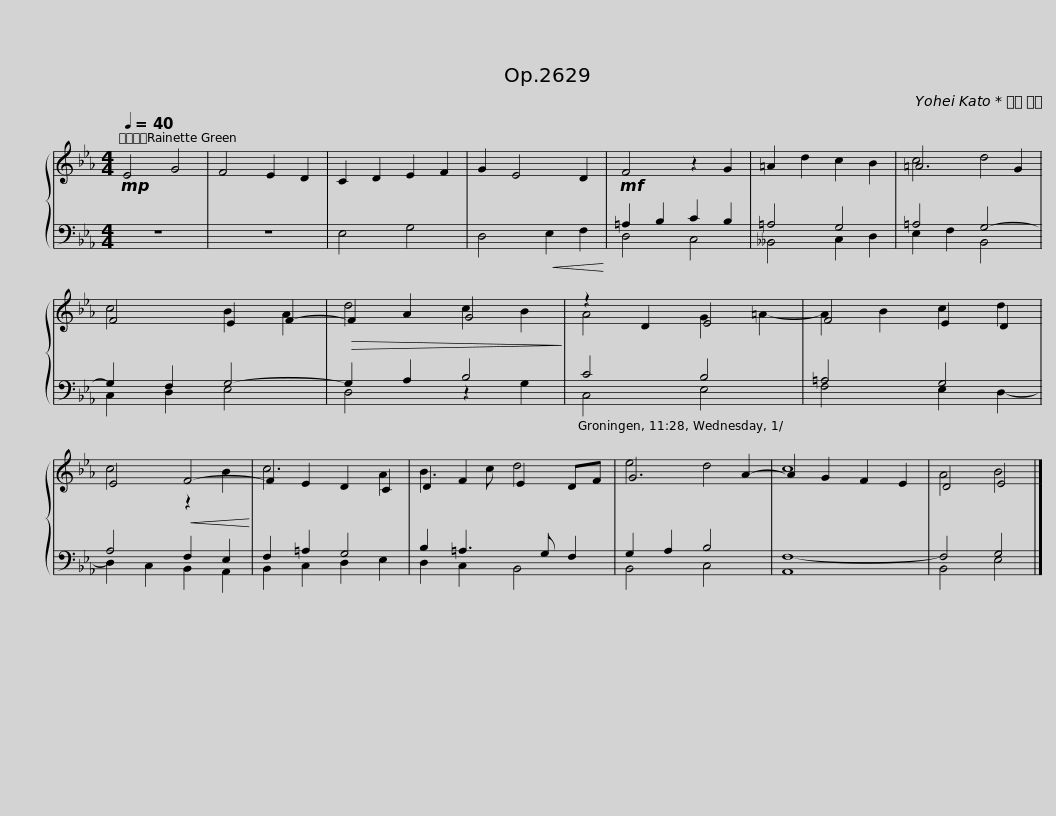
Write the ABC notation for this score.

X:1
%%score { ( 1 4 ) | ( 2 3 ) }
L:1/8
Q:1/4=40
M:4/4
I:linebreak $
K:Eb
V:1 treble
V:4 treble
V:2 bass
V:3 bass
V:1
!mp! E4 G4 | F4 E2 D2 | C2 D2 E2 F2 | G2 E4 D2 |!mf! F4 z2 G2 | %5
 =A2 d2 c2 B2 | =A6 G2 | F4 E2 F2- |!>(! F2 A2 G4!>)! |$ z2 D2 E4 | %10
 F4 E2 D2 | E4!<(! F4-!<)! | F2 E2 D2 C2 | D2 F2 E2 DF | G6 A2- | %15
 A2 G2 F2 E2 | D4 E4 |] %17
V:2
 z8 | z8 | E,4 G,4 | D,4!<(! E,2 F,2!<)! | =A,2 B,2 C2 B,2 | %5
 =A,4 G,4 | =A,4 G,4- | G,2 F,2 G,4- | G,2 A,2 B,4 |$ C4 B,4 | %10
 =A,4 G,4 | A,4 F,2 E,2 | F,2 =A,2 G,4 | B,2 =A,3 G, F,2 | G,2 A,2 B,4 | %15
 [A,,F,-]8 | F,4 G,4 |] %17
V:3
 x8 | x8 | x8 | x8 | D,4 C,4 | %5
 __B,,4 C,2 D,2 | E,2 F,2 B,,4 | C,2 D,2 E,4 | D,4 z2 G,2 |$ C,4 E,4 | %10
 F,4 E,2 D,2- | D,2 C,2 B,,2 A,,2 | B,,2 C,2 D,2 E,2 | D,2 C,2 B,,4 | B,,4 C,4 | %15
 x8 | B,,4 E,4 |] %17
V:4
 x8 | x8 | x8 | x8 | x8 | %5
 x8 | c4 d4 | c4 B2 A2 | d4 c2 B2 |$ A4 G2 =A2- | %10
 A2 B2 c2 d2 | c4 z2 B2 | c6 A2 | B3 c d4 | e4 d4 | %15
 c8 | A4 B4 |] %17
